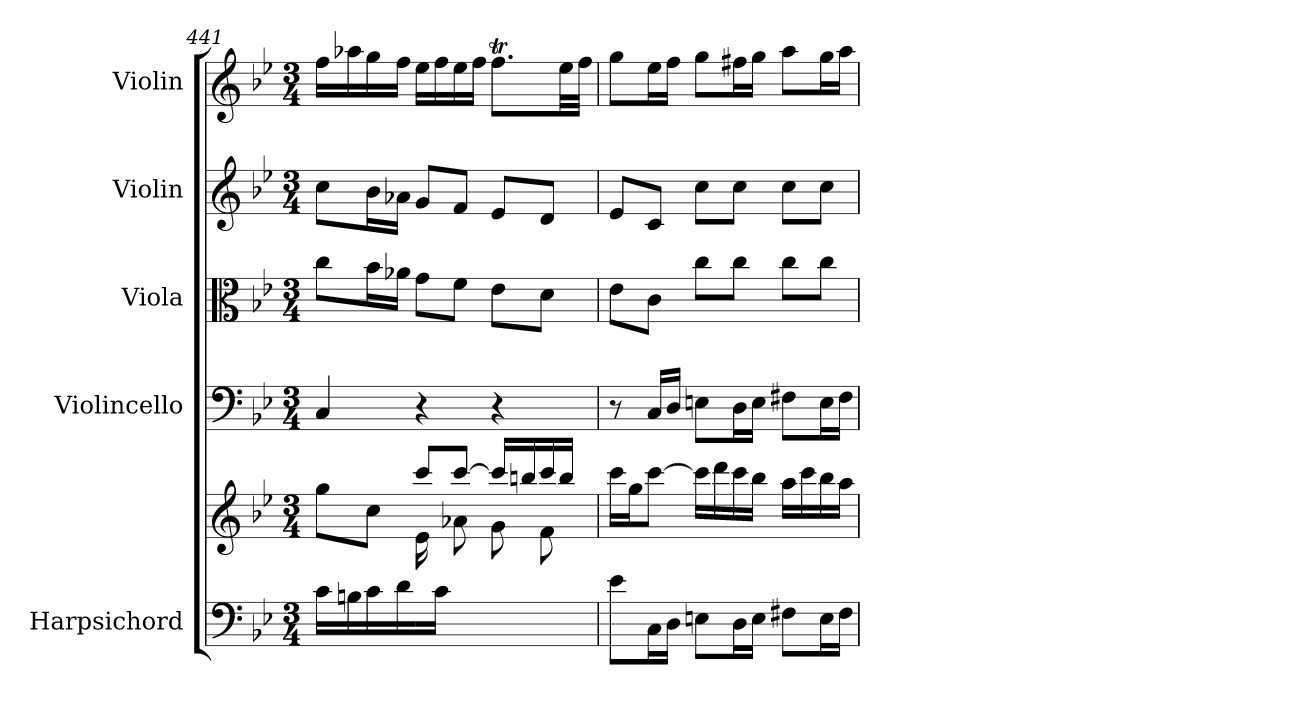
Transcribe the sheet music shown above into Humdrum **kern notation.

**kern	**kern	**kern	**kern	**kern	**kern
*part5	*part5	*part4	*part3	*part2	*part1
*staff6	*staff5	*staff4	*staff3	*staff2	*staff1
*I"Harpsichord	*	*I"Violincello	*I"Viola	*I"Violin	*I"Violin
*I'Hpschd	*	*I'Vc	*I'Vla	*I'Vln	*I'Vln
!!LO:PB:g=z
*clefF4	*clefG2	*clefF4	*clefC3	*clefG2	*clefG2
*k[b-e-]	*k[b-e-]	*k[b-e-]	*k[b-e-]	*k[b-e-]	*k[b-e-]
*M3/4	*M3/4	*M3/4	*M3/4	*M3/4	*M3/4
=441	=441	=441	=441	=441	=441
*	*^	*	*	*	*
16c\LL	8gg\L	4ryy	4C/	8cc\L	8cc\L	16ff\LL
16Bn\	.	.	.	.	.	16aa-X\
16c\	8cc\J	.	.	16b-\L	16b-\L	16gg\
16d\JJ	.	.	.	16a-X\JJ	16a-X\JJ	16ff\JJ
16ryy	8ccc/L	16e-\LL	4r	8g\L	8g/L	16ee-\LL
16c/J	.	16ryy	.	.	.	16ff\
4.ryy	[8ccc/J	8a-X\J	.	8f\J	8f/J	16ee-\
.	.	.	.	.	.	16ff\JJ
.	16ccc/LL]	8g\L	4r	8e-\L	8e-/L	8.ffT\L
.	16bbn/	.	.	.	.	.
.	16ccc/	8f\J	.	8d\J	8d/J	.
.	16bb/JJ	.	.	.	.	32ee-\LL
.	.	.	.	.	.	32ff\JJJ
*	*v	*v	*	*	*	*
=442	=442	=442	=442	=442	=442
8e-\L	16ccc\LL	8r	8e-\L	8e-/L	8gg\L
.	16gg\J	.	.	.	.
16C\L	[8ccc\J	16C/LL	8c\J	8c/J	16ee-\L
16D\JJ	.	16D/JJ	.	.	16ff\JJ
8En\L	16ccc\LL]	8En\L	8cc\L	8cc\L	8gg\L
.	16ddd\	.	.	.	.
16D\L	16ccc\	16D\L	8cc\J	8cc\J	16ff#X\L
16E\JJ	16bb-\JJ	16E\JJ	.	.	16gg\JJ
8F#X\L	16aa\LL	8F#X\L	8cc\L	8cc\L	8aa\L
.	16ccc\	.	.	.	.
16E\L	16bb-\	16E\L	8cc\J	8cc\J	16gg\L
16F#\JJ	16aa\JJ	16F#\JJ	.	.	16aa\JJ
=	=	=	=	=	=
*-	*-	*-	*-	*-	*-
